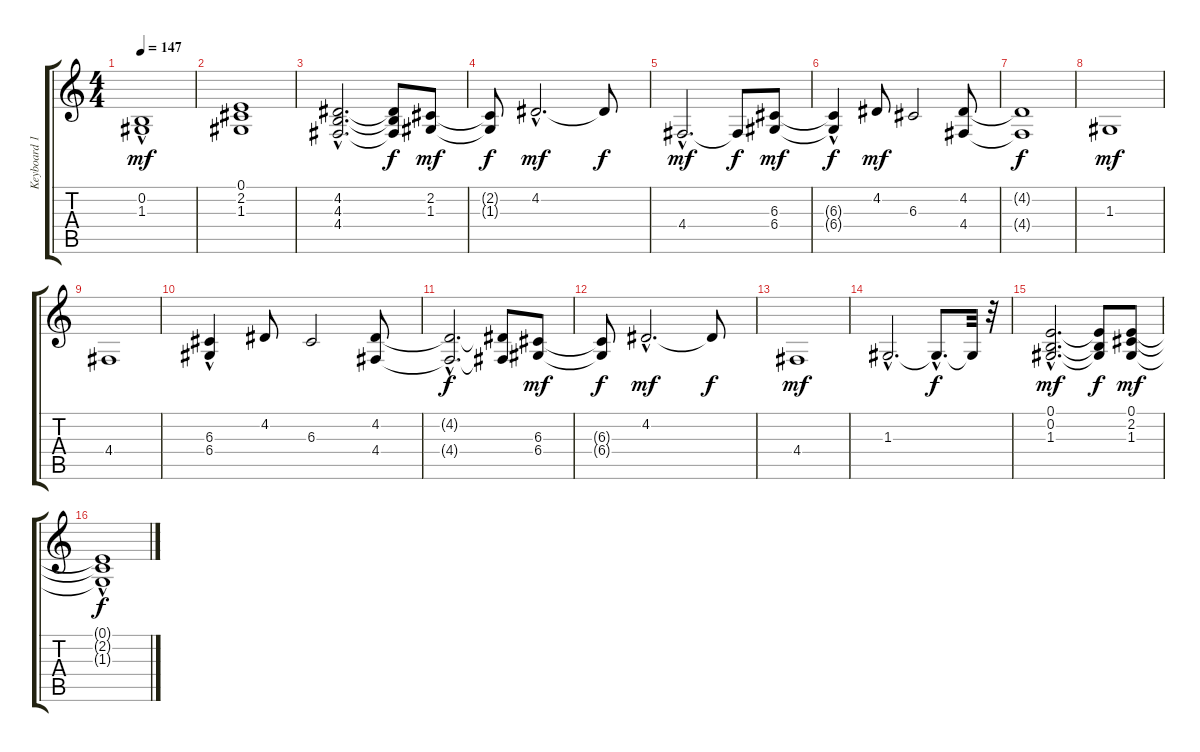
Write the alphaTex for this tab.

\track ("Keyboard 1" "Keyboard 1") {instrument synthstrings2}
\staff {score tabs}
\tuning (E4 B3 G3 D3 A2 E2) {hide}
\ts (4 4)
\tempo 147
\clef g2
\ks c
(0.2 1.3{hac}).1{dy mf} |
(0.1 2.2 1.3).1 |
(4.2{hac} 4.3{hac} 4.4{hac}).2{d} (4.2{t} 4.3{t} 4.4{t}).8{dy f} (2.2 1.3).8{dy mf} |
(2.2{t} 1.3{t}).8{dy f} 4.2{hac}.2{d dy mf} 4.2{t}.8{dy f} |
4.4{hac}.2{d dy mf} 4.4{t}.8{dy f} (6.3 6.4).8{dy mf} |
(6.3{t} 6.4{hac t}).4{dy f} 4.2.8{dy mf} 6.3.2 (4.2 4.4).8 |
(4.2{t} 4.4{t}).1{dy f} |
1.3.1{dy mf} |
4.4.1 |
(6.3 6.4{hac}).4 4.2.8 6.3.2 (4.2 4.4).8 |
(4.2{hac t} 4.4{hac t}).2{d dy f} (4.2{t} 4.4{t}).8 (6.3 6.4).8{dy mf} |
(6.3{t} 6.4{t}).8{dy f} 4.2{hac}.2{d dy mf} 4.2{t}.8{dy f} |
4.4.1{dy mf} |
1.3{hac}.2{d} 1.3{hac t}.8{d dy f} 1.3{t}.32 r.32 |
(0.1{hac} 0.2{hac} 1.3{hac}).2{d dy mf} (0.1{t} 0.2{t} 1.3{t}).8{dy f} (0.1 2.2 1.3).8{dy mf} |
(0.1{hac t} 2.2{t} 1.3{hac t}).1{dy f}
